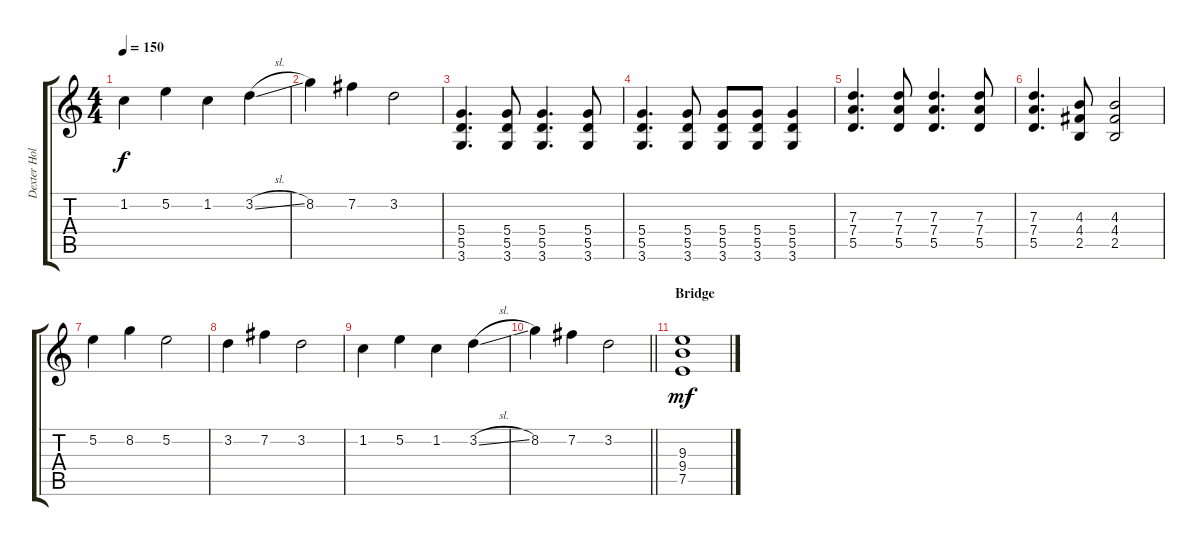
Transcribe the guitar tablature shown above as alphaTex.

\track ("Dexter Holland - Guitar" "Dexter Hol") {instrument overdrivenguitar}
\staff {score tabs}
\tuning (E4 B3 G3 D3 A2 E2) {hide}
\ts (4 4)
\tempo 150
\clef g2
\ks c
1.2.4{dy f} 5.2.4 1.2.4 3.2{sl}.4 |
8.2.4 7.2.4 3.2.2 |
(5.4 5.5 3.6).4{d} (5.4 5.5 3.6).8 (5.4 5.5 3.6).4{d} (5.4 5.5 3.6).8 |
(5.4 5.5 3.6).4{d} (5.4 5.5 3.6).8 (5.4 5.5 3.6).8 (5.4 5.5 3.6).8 (5.4 5.5 3.6).4 |
(7.3 7.4 5.5).4{d} (7.3 7.4 5.5).8 (7.3 7.4 5.5).4{d} (7.3 7.4 5.5).8 |
(7.3 7.4 5.5).4{d} (4.3 4.4 2.5).8 (4.3 4.4 2.5).2 |
5.2.4 8.2.4 5.2.2 |
3.2.4 7.2.4 3.2.2 |
1.2.4 5.2.4 1.2.4 3.2{sl}.4 |
\barLineRight lightlight
8.2.4 7.2.4 3.2.2 |
\section ("" "Bridge")
(9.3 9.4 7.5).1{dy mf}
